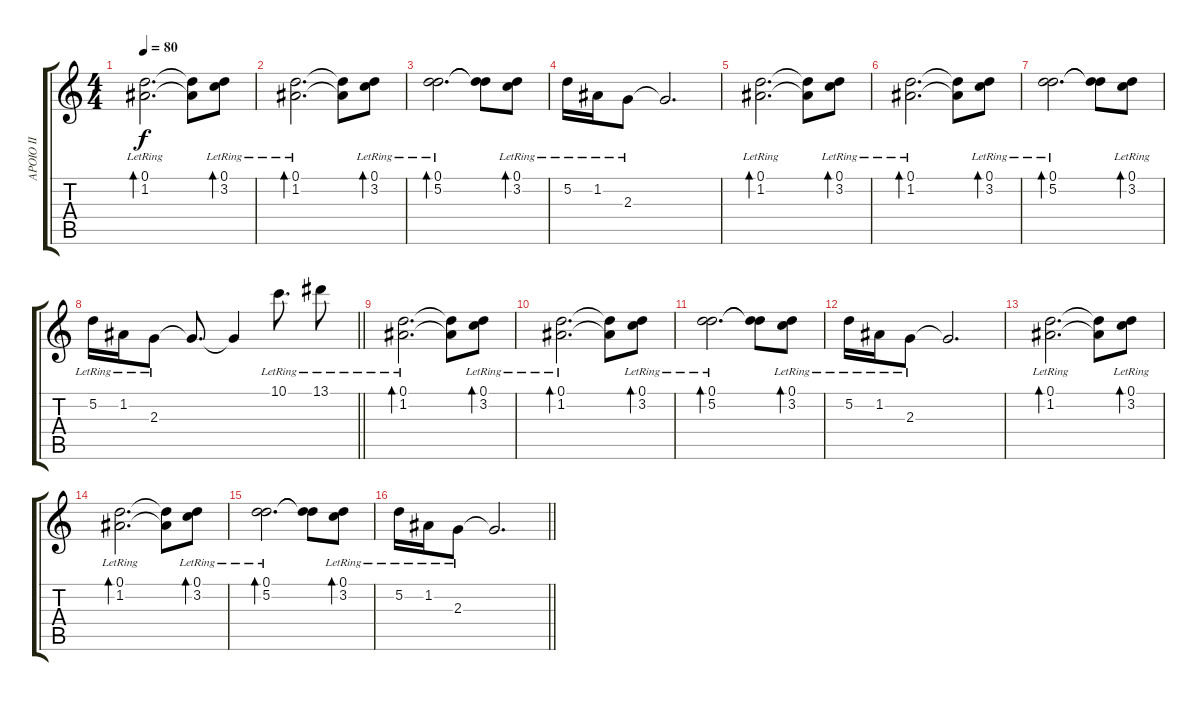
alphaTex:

\track ("APOIO II" "APOIO II") {instrument electricguitarclean}
\staff {score tabs}
\tuning (D4 A3 F3 C3 G2 C2) {hide}
\ts (4 4)
\section ("" "")
\tempo 80
\clef g2
\ks c
(0.1{lr} 1.2{lr}).2{d bd 240 dy f} (0.1{t} 1.2{t}).8 (0.1{lr} 3.2{lr}).8{bd 240} |
(0.1{lr} 1.2{lr}).2{d bd 240} (0.1{t} 1.2{t}).8 (0.1{lr} 3.2{lr}).8{bd 240} |
(0.1{lr} 5.2{lr}).2{d bd 240} (0.1{t} 5.2{t}).8 (0.1{lr} 3.2{lr}).8{bd 240} |
5.2{lr}.16 1.2{lr}.16 2.3{lr}.8 2.3{t}.2{d} |
(0.1{lr} 1.2{lr}).2{d bd 240} (0.1{t} 1.2{t}).8 (0.1{lr} 3.2{lr}).8{bd 240} |
(0.1{lr} 1.2{lr}).2{d bd 240} (0.1{t} 1.2{t}).8 (0.1{lr} 3.2{lr}).8{bd 240} |
(0.1{lr} 5.2{lr}).2{d bd 240} (0.1{t} 5.2{t}).8 (0.1{lr} 3.2{lr}).8{bd 240} |
\barLineRight lightlight
5.2{lr}.16 1.2{lr}.16 2.3{lr}.8 2.3{t}.8{d} 2.3{t}.4 10.1{lr}.8{d} 13.1{lr}.8 |
\section ("" "")
(0.1{lr} 1.2{lr}).2{d bd 240} (0.1{t} 1.2{t}).8 (0.1{lr} 3.2{lr}).8{bd 240} |
(0.1{lr} 1.2{lr}).2{d bd 240} (0.1{t} 1.2{t}).8 (0.1{lr} 3.2{lr}).8{bd 240} |
(0.1{lr} 5.2{lr}).2{d bd 240} (0.1{t} 5.2{t}).8 (0.1{lr} 3.2{lr}).8{bd 240} |
5.2{lr}.16 1.2{lr}.16 2.3{lr}.8 2.3{t}.2{d} |
(0.1{lr} 1.2{lr}).2{d bd 240} (0.1{t} 1.2{t}).8 (0.1{lr} 3.2{lr}).8{bd 240} |
(0.1{lr} 1.2{lr}).2{d bd 240} (0.1{t} 1.2{t}).8 (0.1{lr} 3.2{lr}).8{bd 240} |
(0.1{lr} 5.2{lr}).2{d bd 240} (0.1{t} 5.2{t}).8 (0.1{lr} 3.2{lr}).8{bd 240} |
\barLineRight lightlight
5.2{lr}.16 1.2{lr}.16 2.3{lr}.8 2.3{t}.2{d}
